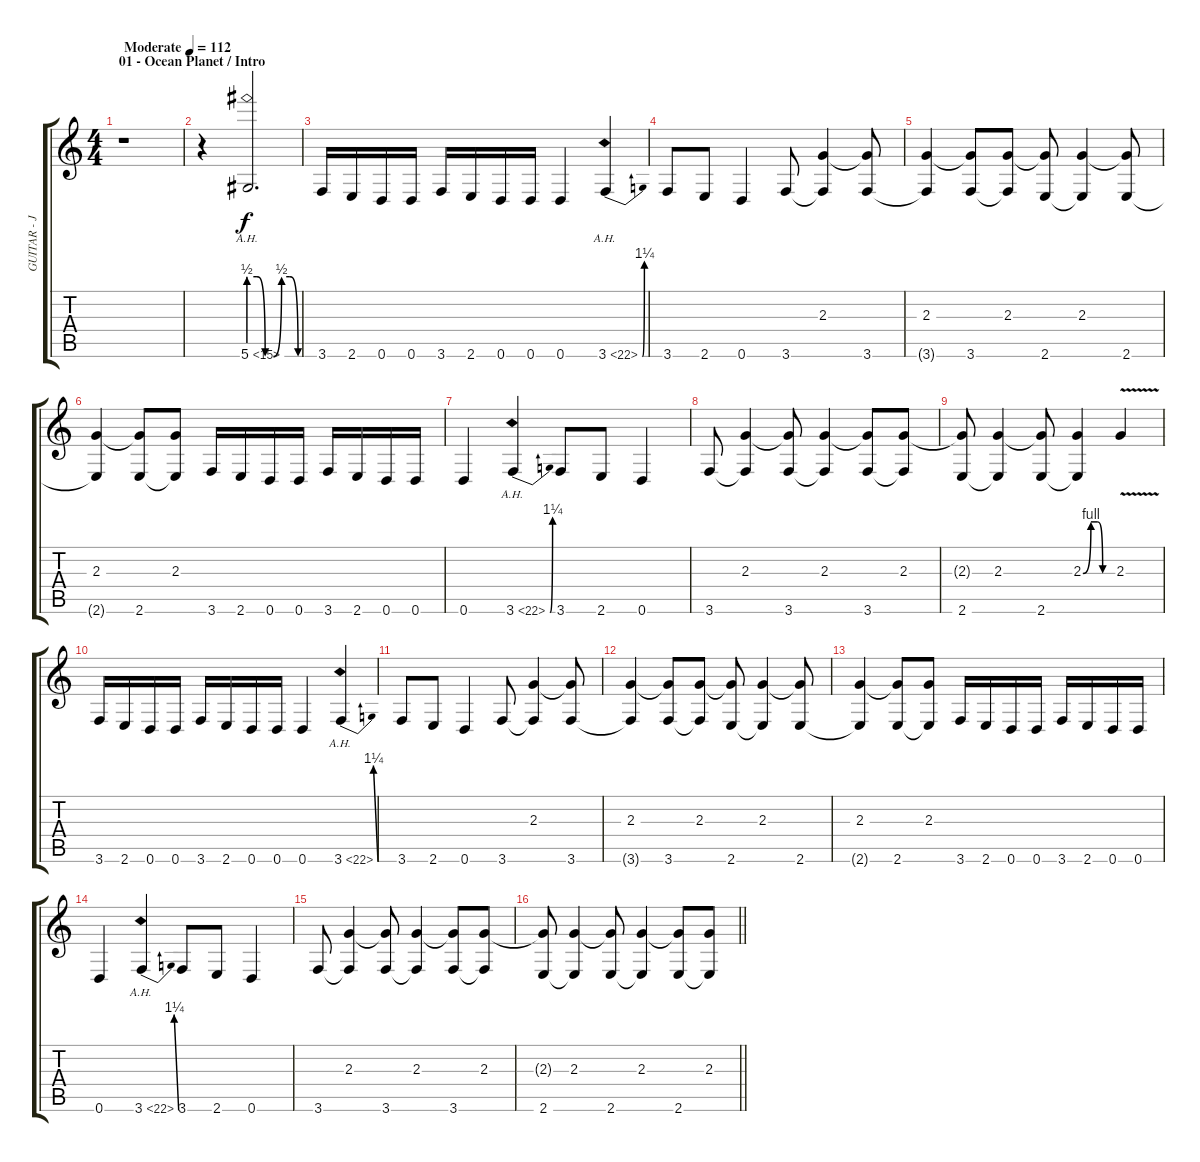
\track ("GUITAR - Joe Duplantier" "GUITAR - J") {instrument distortionguitar}
\staff {score tabs}
\tuning (D4 A3 F3 C3 G2 D2) {hide}
\ts (4 4)
\section ("" "01 - Ocean Planet / Intro")
\tempo (112 "Moderate")
\clef g2
\ks c
r.1{dy f instrument distortionguitar} |
r.4 5.6{be (custom 0 2 10 2 20 0 30 0 40 2 50 2 60 0) ah 10}.2{d volume 4} |
3.6.16{volume 16} 2.6.16 0.6.16 0.6.16 3.6.16 2.6.16 0.6.16 0.6.16 0.6.4 3.6{be (bend 0 0 60 5) ah 19}.4 |
3.6.8 2.6.8 0.6.4 3.6.8 (2.3 3.6{t}).4 (2.3{t} 3.6).8 |
(2.3 3.6{t}).4 (2.3{t} 3.6).8 (2.3 3.6{t}).8 (2.3{t} 2.6).8 (2.3 2.6{t}).4 (2.3{t} 2.6).8 |
(2.3 2.6{t}).4 (2.3{t} 2.6).8 (2.3 2.6{t}).8 3.6.16 2.6.16 0.6.16 0.6.16 3.6.16 2.6.16 0.6.16 0.6.16 |
0.6.4 3.6{be (bend 0 0 60 5) ah 19}.4 3.6.8 2.6.8 0.6.4 |
3.6.8 (2.3 3.6{t}).4 (2.3{t} 3.6).8 (2.3 3.6{t}).4 (2.3{t} 3.6).8 (2.3 3.6{t}).8 |
(2.3{t} 2.6).8 (2.3 2.6{t}).4 (2.3{t} 2.6).8 (2.3{be (custom 0 0 16 4 30 4 40 0 60 0)} 2.6{t}).4 2.3{v}.4 |
3.6.16 2.6.16 0.6.16 0.6.16 3.6.16 2.6.16 0.6.16 0.6.16 0.6.4 3.6{be (bend 0 0 60 5) ah 19}.4 |
3.6.8 2.6.8 0.6.4 3.6.8 (2.3 3.6{t}).4 (2.3{t} 3.6).8 |
(2.3 3.6{t}).4 (2.3{t} 3.6).8 (2.3 3.6{t}).8 (2.3{t} 2.6).8 (2.3 2.6{t}).4 (2.3{t} 2.6).8 |
(2.3 2.6{t}).4 (2.3{t} 2.6).8 (2.3 2.6{t}).8 3.6.16 2.6.16 0.6.16 0.6.16 3.6.16 2.6.16 0.6.16 0.6.16 |
0.6.4 3.6{be (bend 0 0 60 5) ah 19}.4 3.6.8 2.6.8 0.6.4 |
3.6.8 (2.3 3.6{t}).4 (2.3{t} 3.6).8 (2.3 3.6{t}).4 (2.3{t} 3.6).8 (2.3 3.6{t}).8 |
\barLineRight lightlight
(2.3{t} 2.6).8 (2.3 2.6{t}).4 (2.3{t} 2.6).8 (2.3 2.6{t}).4 (2.3{t} 2.6).8 (2.3 2.6{t}).8
